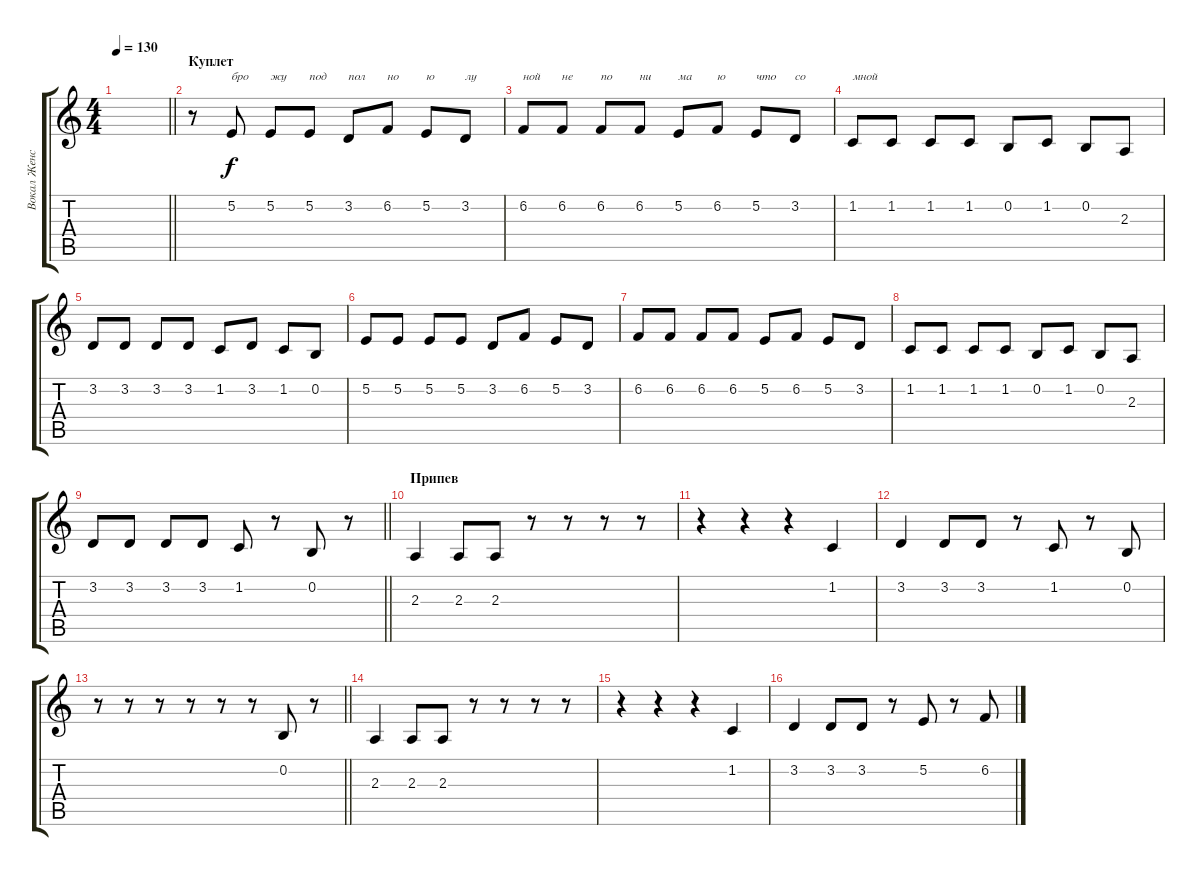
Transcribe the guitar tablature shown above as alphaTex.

\track ("Вокал Женский" "Вокал Женс") {instrument fx5brightness}
\staff {score tabs}
\tuning (E4 B3 G3 D3 A2 E2) {hide}
\ts (4 4)
\tempo 130
\clef g2
\barLineRight lightlight
\ks c
|
\section ("" "Куплет")
r.8 5.2.8{txt "бро"} 5.2.8{txt "жу"} 5.2.8{txt "под"} 3.2.8{txt "пол"} 6.2.8{txt "но"} 5.2.8{txt "ю"} 3.2.8{txt "лу"} |
6.2.8{txt "ной"} 6.2.8{txt "не"} 6.2.8{txt "по"} 6.2.8{txt "ни"} 5.2.8{txt "ма"} 6.2.8{txt "ю"} 5.2.8{txt "что"} 3.2.8{txt "со"} |
1.2.8{txt "мной"} 1.2.8 1.2.8 1.2.8 0.2.8 1.2.8 0.2.8 2.3.8 |
3.2.8 3.2.8 3.2.8 3.2.8 1.2.8 3.2.8 1.2.8 0.2.8 |
5.2.8 5.2.8 5.2.8 5.2.8 3.2.8 6.2.8 5.2.8 3.2.8 |
6.2.8 6.2.8 6.2.8 6.2.8 5.2.8 6.2.8 5.2.8 3.2.8 |
1.2.8 1.2.8 1.2.8 1.2.8 0.2.8 1.2.8 0.2.8 2.3.8 |
\barLineRight lightlight
3.2.8 3.2.8 3.2.8 3.2.8 1.2.8 r.8 0.2.8 r.8 |
\section ("" "Припев")
2.3.4 2.3.8 2.3.8 r.8 r.8 r.8 r.8 |
r.4 r.4 r.4 1.2.4 |
3.2.4 3.2.8 3.2.8 r.8 1.2.8 r.8 0.2.8 |
\barLineRight lightlight
r.8 r.8 r.8 r.8 r.8 r.8 0.2.8 r.8 |
2.3.4 2.3.8 2.3.8 r.8 r.8 r.8 r.8 |
r.4 r.4 r.4 1.2.4 |
3.2.4 3.2.8 3.2.8 r.8 5.2.8 r.8 6.2.8
